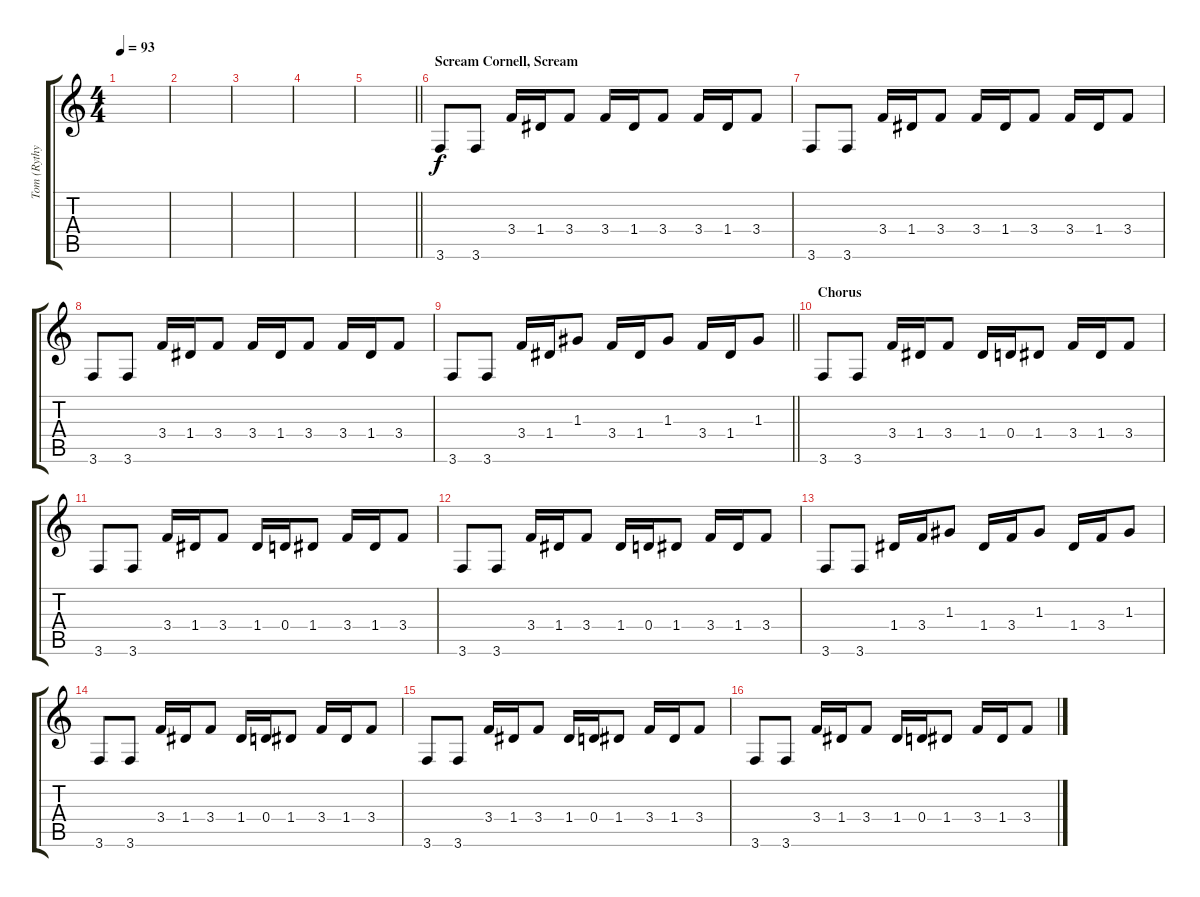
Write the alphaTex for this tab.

\track ("Tom (Rythym)" "Tom (Rythy") {instrument overdrivenguitar}
\staff {score tabs}
\tuning (E4 B3 G3 D3 A2 D2) {hide}
\ts (4 4)
\tempo 93
\clef g2
\ks c
|
|
|
|
\barLineRight lightlight
|
\section ("" "Scream Cornell, Scream")
3.6.8 3.6.8 3.4.16 1.4.16 3.4.8 3.4.16 1.4.16 3.4.8 3.4.16 1.4.16 3.4.8 |
3.6.8 3.6.8 3.4.16 1.4.16 3.4.8 3.4.16 1.4.16 3.4.8 3.4.16 1.4.16 3.4.8 |
3.6.8 3.6.8 3.4.16 1.4.16 3.4.8 3.4.16 1.4.16 3.4.8 3.4.16 1.4.16 3.4.8 |
\barLineRight lightlight
3.6.8 3.6.8 3.4.16 1.4.16 1.3.8 3.4.16 1.4.16 1.3.8 3.4.16 1.4.16 1.3.8 |
\section ("" "Chorus")
3.6.8 3.6.8 3.4.16 1.4.16 3.4.8 1.4.16 0.4.16 1.4.8 3.4.16 1.4.16 3.4.8 |
3.6.8 3.6.8 3.4.16 1.4.16 3.4.8 1.4.16 0.4.16 1.4.8 3.4.16 1.4.16 3.4.8 |
3.6.8 3.6.8 3.4.16 1.4.16 3.4.8 1.4.16 0.4.16 1.4.8 3.4.16 1.4.16 3.4.8 |
3.6.8 3.6.8 1.4.16 3.4.16 1.3.8 1.4.16 3.4.16 1.3.8 1.4.16 3.4.16 1.3.8 |
3.6.8 3.6.8 3.4.16 1.4.16 3.4.8 1.4.16 0.4.16 1.4.8 3.4.16 1.4.16 3.4.8 |
3.6.8 3.6.8 3.4.16 1.4.16 3.4.8 1.4.16 0.4.16 1.4.8 3.4.16 1.4.16 3.4.8 |
3.6.8 3.6.8 3.4.16 1.4.16 3.4.8 1.4.16 0.4.16 1.4.8 3.4.16 1.4.16 3.4.8
